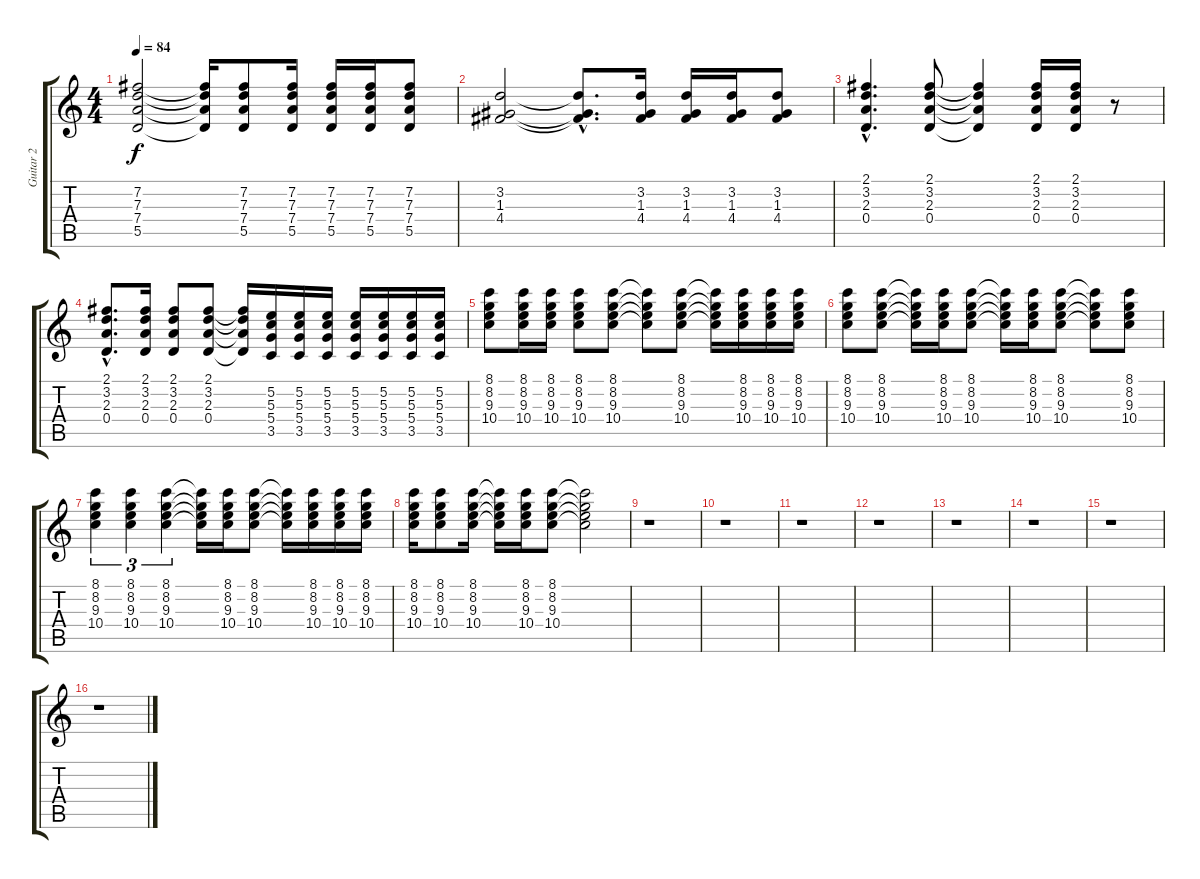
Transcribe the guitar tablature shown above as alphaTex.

\track ("Guitar 2" "Guitar 2") {instrument acousticguitarsteel}
\staff {score tabs}
\tuning (E4 B3 G3 D3 A2 E2) {hide}
\ts (4 4)
\tempo 84
\clef g2
\ks c
(7.2 7.3 7.4 5.5).2{dy f} (7.2{t} 7.3{t} 7.4{t} 5.5{t}).16 (7.2 7.3 7.4 5.5).8 (7.2 7.3 7.4 5.5).16 (7.2 7.3 7.4 5.5).16 (7.2 7.3 7.4 5.5).16 (7.2 7.3 7.4 5.5).8 |
(3.2 1.3 4.4).2 (3.2{hac t} 1.3{hac t} 4.4{hac t}).8{d} (3.2 1.3 4.4).16 (3.2 1.3 4.4).16 (3.2 1.3 4.4).16 (3.2 1.3 4.4).8 |
(2.1{hac} 3.2{hac} 2.3{hac} 0.4{hac}).4{d} (2.1 3.2 2.3 0.4).8 (2.1{t} 3.2{t} 2.3{t} 0.4{t}).4 (2.1 3.2 2.3 0.4).16 (2.1 3.2 2.3 0.4).16 r.8 |
(2.1{hac} 3.2{hac} 2.3{hac} 0.4{hac}).8{d} (2.1 3.2 2.3 0.4).16 (2.1 3.2 2.3 0.4).8 (2.1 3.2 2.3 0.4).8 (2.1{t} 3.2{t} 2.3{t} 0.4{t}).16 (5.2 5.3 5.4 3.5).16 (5.2 5.3 5.4 3.5).16 (5.2 5.3 5.4 3.5).16 (5.2 5.3 5.4 3.5).16 (5.2 5.3 5.4 3.5).16 (5.2 5.3 5.4 3.5).16 (5.2 5.3 5.4 3.5).16 |
(8.1 8.2 9.3 10.4).8 (8.1 8.2 9.3 10.4).16 (8.1 8.2 9.3 10.4).16 (8.1 8.2 9.3 10.4).8 (8.1 8.2 9.3 10.4).8 (8.1{t} 8.2{t} 9.3{t} 10.4{t}).8 (8.1 8.2 9.3 10.4).8 (8.1{t} 8.2{t} 9.3{t} 10.4{t}).16 (8.1 8.2 9.3 10.4).16 (8.1 8.2 9.3 10.4).16 (8.1 8.2 9.3 10.4).16 |
(8.1 8.2 9.3 10.4).8 (8.1 8.2 9.3 10.4).8 (8.1{t} 8.2{t} 9.3{t} 10.4{t}).16 (8.1 8.2 9.3 10.4).16 (8.1 8.2 9.3 10.4).8 (8.1{t} 8.2{t} 9.3{t} 10.4{t}).16 (8.1 8.2 9.3 10.4).16 (8.1 8.2 9.3 10.4).8 (8.1{t} 8.2{t} 9.3{t} 10.4{t}).8 (8.1 8.2 9.3 10.4).8 |
(8.1 8.2 9.3 10.4).4{tu (3 2)} (8.1 8.2 9.3 10.4).4{tu (3 2)} (8.1 8.2 9.3 10.4).4{tu (3 2)} (8.1{t} 8.2{t} 9.3{t} 10.4{t}).16 (8.1 8.2 9.3 10.4).16 (8.1 8.2 9.3 10.4).8 (8.1{t} 8.2{t} 9.3{t} 10.4{t}).16 (8.1 8.2 9.3 10.4).16 (8.1 8.2 9.3 10.4).16 (8.1 8.2 9.3 10.4).16 |
(8.1 8.2 9.3 10.4).16 (8.1 8.2 9.3 10.4).8 (8.1 8.2 9.3 10.4).16 (8.1{t} 8.2{t} 9.3{t} 10.4{t}).16 (8.1 8.2 9.3 10.4).16 (8.1 8.2 9.3 10.4).8 (8.1{t} 8.2{t} 9.3{t} 10.4{t}).2 |
r.1 |
r.1 |
r.1 |
r.1 |
r.1 |
r.1 |
r.1 |
r.1
